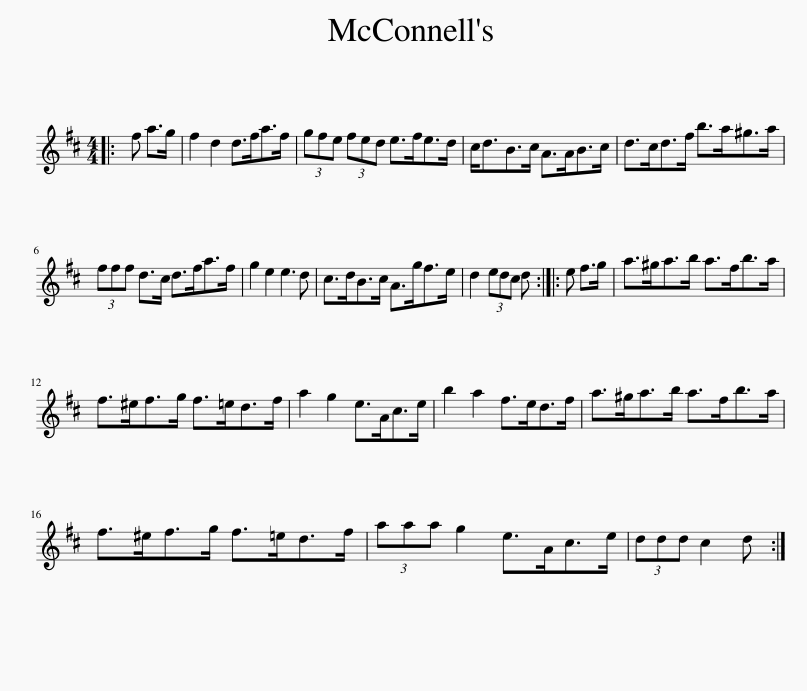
X:1
L:1/8
M:4/4
I:linebreak $
K:D
V:1 treble
V:1
|: f a>g | f2 d2 d>fa>f | (3gfe (3fed e>fe>d | c<dB>c A>AB>c | d>cd>f b>a^g>a |$ %5
 (3fff d>c d>fa>f | g2 e2 e3 d | c>dB>c A>gf>e | d2 (3edc d :: e f>g | %10
 a>^ga>b a>fb>a |$ f>^ef>g f>=ed>f | a2 g2 e>Ac>e | b2 a2 f>ed>f | a>^ga>b a>fb>a |$ %15
 f>^ef>g f>=ed>f | (3aaa g2 e>Ac>e | (3ddd c2 d :| %18
